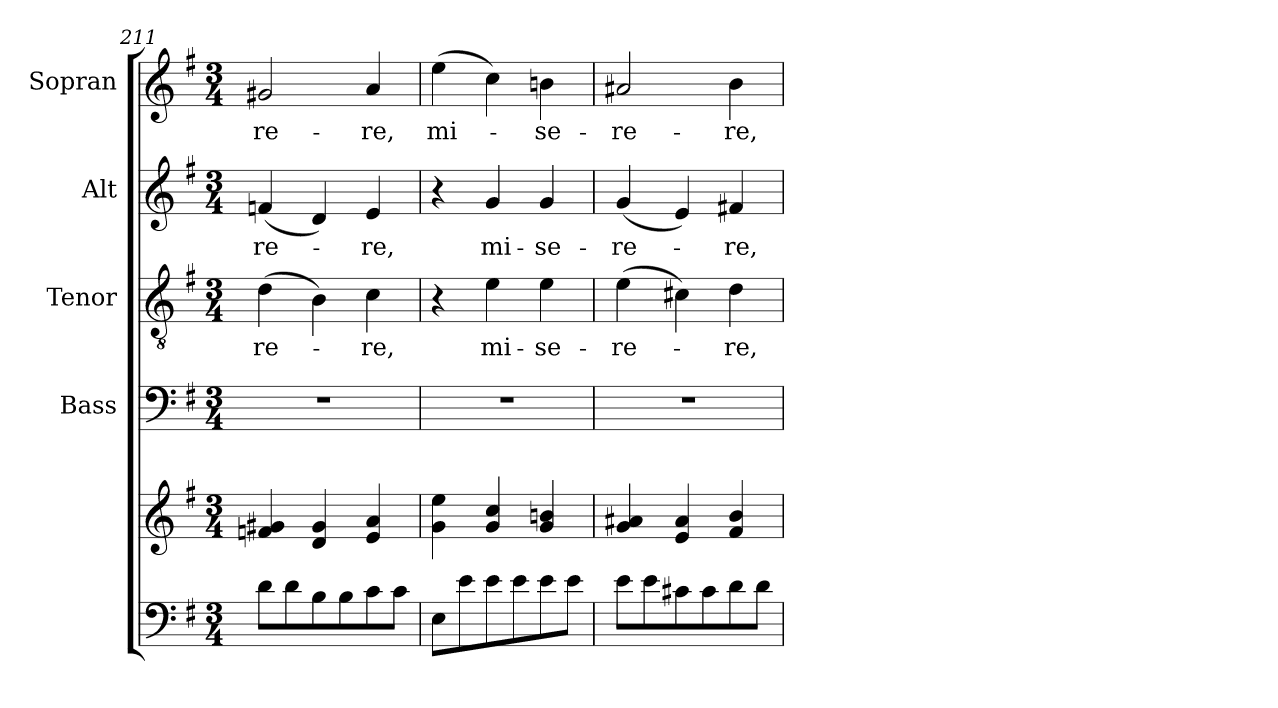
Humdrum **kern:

**kern	**kern	**kern	**kern	**text	**kern	**text	**kern	**text
*part5	*part5	*part4	*part3	*part3	*part2	*part2	*part1	*part1
*staff6	*staff5	*staff4	*staff3	*staff3	*staff2	*staff2	*staff1	*staff1
*	*	*I"Bass	*I"Tenor	*	*I"Alt	*	*I"Sopran	*
*	*	*I'B.	*I'T.	*	*I'A.	*	*I'S.	*
*clefF4	*clefG2	*clefF4	*clefGv2	*	*clefG2	*	*clefG2	*
*k[f#]	*k[f#]	*k[f#]	*k[f#]	*	*k[f#]	*	*k[f#]	*
*G:	*G:	*G:	*G:	*	*G:	*	*G:	*
*M3/4	*M3/4	*M3/4	*M3/4	*	*M3/4	*	*M3/4	*
=211	=211	=211	=211	=211	=211	=211	=211	=211
!	!	!	!	!LO:LY:b	!	!LO:LY:b	!	!LO:LY:b
8d\L	4fn/ 4g#X/	2.r	(>4d\	-re-	(<4fn/	-re-	2g#X/	-re-
8d\	.	.	.	.	.	.	.	.
8B\	4d/ 4g#/	.	4B\)	.	4d/)	.	.	.
8B\	.	.	.	.	.	.	.	.
!	!	!	!	!LO:LY:b	!	!LO:LY:b	!	!LO:LY:b
8c\	4e/ 4a/	.	4c\	-re,	4e/	-re,	4a/	-re,
8c\J	.	.	.	.	.	.	.	.
!!LO:PB:g=z
=212	=212	=212	=212	=212	=212	=212	=212	=212
!	!	!	!	!	!	!	!	!LO:LY:b
8E\L	4g\ 4ee\	2.r	4r	.	4r	.	(>4ee\	mi-
8e\	.	.	.	.	.	.	.	.
!	!	!	!	!LO:LY:b	!	!LO:LY:b	!	!
8e\	4g/ 4cc/	.	4e\	mi-	4g/	mi-	4cc\)	.
8e\	.	.	.	.	.	.	.	.
!	!	!	!	!LO:LY:b	!	!LO:LY:b	!	!LO:LY:b
8e\	4g/ 4bn/	.	4e\	-se-	4g/	-se-	4bn\	-se-
8e\J	.	.	.	.	.	.	.	.
=213	=213	=213	=213	=213	=213	=213	=213	=213
!	!	!	!	!LO:LY:b	!	!LO:LY:b	!	!LO:LY:b
8e\L	4g/ 4a#X/	2.r	(>4e\	-re-	(<4g/	-re-	2a#X/	-re-
8e\	.	.	.	.	.	.	.	.
8c#X\	4e/ 4a#/	.	4c#X\)	.	4e/)	.	.	.
8c#\	.	.	.	.	.	.	.	.
!	!	!	!	!LO:LY:b	!	!LO:LY:b	!	!LO:LY:b
8d\	4f#/ 4b/	.	4d\	-re,	4f#X/	-re,	4b\	-re,
8d\J	.	.	.	.	.	.	.	.
=	=	=	=	=	=	=	=	=
*-	*-	*-	*-	*-	*-	*-	*-	*-
